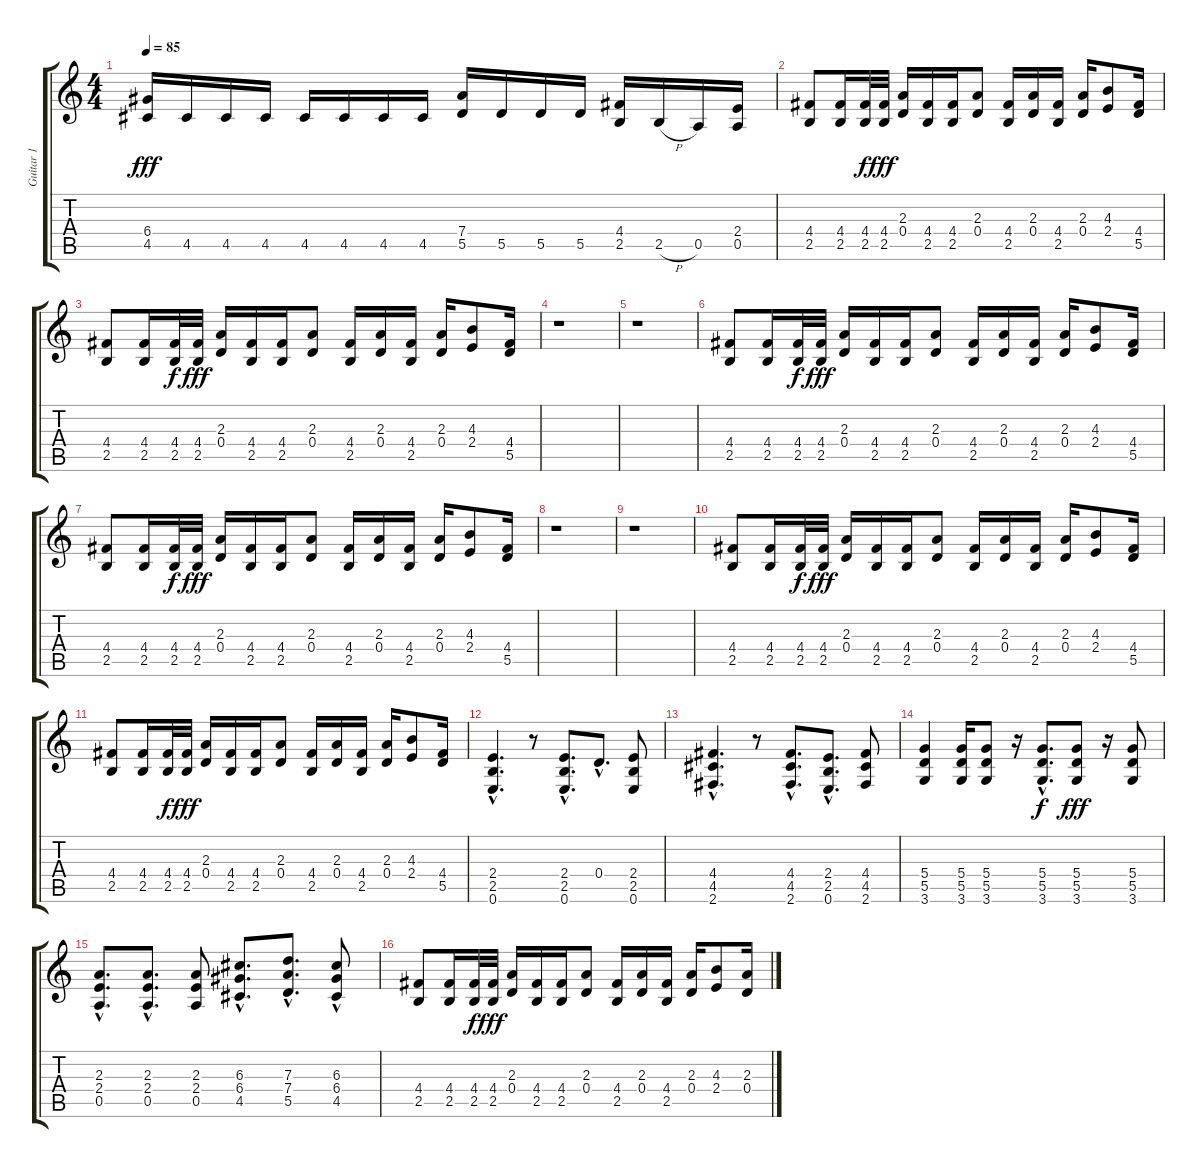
\track ("Guitar 1" "Guitar 1") {instrument distortionguitar}
\staff {score tabs}
\tuning (E4 B3 G3 D3 A2 E2) {hide}
\ts (4 4)
\tempo 85
\clef g2
\ks c
(6.4 4.5).16{dy fff} 4.5.16 4.5.16 4.5.16 4.5.16 4.5.16 4.5.16 4.5.16 (7.4 5.5).16 5.5.16 5.5.16 5.5.16 (4.4 2.5).16 2.5{h}.16 0.5.16 (2.4 0.5).16 |
(4.4 2.5).8 (4.4 2.5).16 (4.4 2.5).32{dy f} (4.4 2.5).32{dy fff} (2.3 0.4).16 (4.4 2.5).16 (4.4 2.5).16 (2.3 0.4).8 (4.4 2.5).16 (2.3 0.4).16 (4.4 2.5).16 (2.3 0.4).16 (4.3 2.4).8 (4.4 5.5).16 |
(4.4 2.5).8 (4.4 2.5).16 (4.4 2.5).32{dy f} (4.4 2.5).32{dy fff} (2.3 0.4).16 (4.4 2.5).16 (4.4 2.5).16 (2.3 0.4).8 (4.4 2.5).16 (2.3 0.4).16 (4.4 2.5).16 (2.3 0.4).16 (4.3 2.4).8 (4.4 5.5).16 |
r.1 |
r.1 |
(4.4 2.5).8 (4.4 2.5).16 (4.4 2.5).32{dy f} (4.4 2.5).32{dy fff} (2.3 0.4).16 (4.4 2.5).16 (4.4 2.5).16 (2.3 0.4).8 (4.4 2.5).16 (2.3 0.4).16 (4.4 2.5).16 (2.3 0.4).16 (4.3 2.4).8 (4.4 5.5).16 |
(4.4 2.5).8 (4.4 2.5).16 (4.4 2.5).32{dy f} (4.4 2.5).32{dy fff} (2.3 0.4).16 (4.4 2.5).16 (4.4 2.5).16 (2.3 0.4).8 (4.4 2.5).16 (2.3 0.4).16 (4.4 2.5).16 (2.3 0.4).16 (4.3 2.4).8 (4.4 5.5).16 |
r.1 |
r.1 |
(4.4 2.5).8 (4.4 2.5).16 (4.4 2.5).32{dy f} (4.4 2.5).32{dy fff} (2.3 0.4).16 (4.4 2.5).16 (4.4 2.5).16 (2.3 0.4).8 (4.4 2.5).16 (2.3 0.4).16 (4.4 2.5).16 (2.3 0.4).16 (4.3 2.4).8 (4.4 5.5).16 |
(4.4 2.5).8 (4.4 2.5).16 (4.4 2.5).32{dy f} (4.4 2.5).32{dy fff} (2.3 0.4).16 (4.4 2.5).16 (4.4 2.5).16 (2.3 0.4).8 (4.4 2.5).16 (2.3 0.4).16 (4.4 2.5).16 (2.3 0.4).16 (4.3 2.4).8 (4.4 5.5).16 |
(2.4{hac} 2.5{hac} 0.6{hac}).4{d} r.8 (2.4{hac} 2.5{hac} 0.6{hac}).8{d} 0.4{hac}.8{d} (2.4 2.5 0.6).8 |
(4.4{hac} 4.5{hac} 2.6{hac}).4{d} r.8 (4.4{hac} 4.5{hac} 2.6{hac}).8{d} (2.4{hac} 2.5{hac} 0.6{hac}).8{d} (4.4 4.5 2.6).8 |
(5.4 5.5 3.6).4 (5.4 5.5 3.6).16 (5.4 5.5 3.6).8 r.16 (5.4{hac} 5.5{hac} 3.6{hac}).8{d dy f} (5.4 5.5 3.6).8{dy fff} r.16 (5.4 5.5 3.6).8 |
(2.3{hac} 2.4{hac} 0.5{hac}).8{d} (2.3{hac} 2.4{hac} 0.5{hac}).8{d} (2.3 2.4 0.5).8 (6.3{hac} 6.4{hac} 4.5{hac}).8{d} (7.3{hac} 7.4{hac} 5.5{hac}).8{d} (6.3 6.4 4.5{hac}).8 |
(4.4 2.5).8 (4.4 2.5).16 (4.4 2.5).32{dy f} (4.4 2.5).32{dy fff} (2.3 0.4).16 (4.4 2.5).16 (4.4 2.5).16 (2.3 0.4).8 (4.4 2.5).16 (2.3 0.4).16 (4.4 2.5).16 (2.3 0.4).16 (4.3 2.4).8 (2.3 0.4).16
